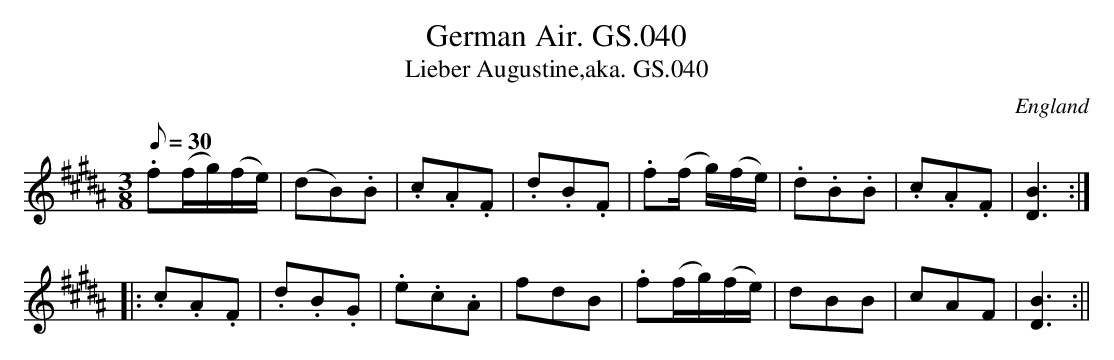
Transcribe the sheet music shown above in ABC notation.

X:1
T:German Air. GS.040
T:Lieber Augustine,aka. GS.040
M:3/8
L:1/8
Q:30
O:England
K:BB major
.f(f/2g/2)(f/2e/2) | (dB).B | .c.A.F | .d.B.F | .f(f/
2g/2)(f/2e/2) |.d.B.B |.c.A.F | [D3B3] :||:!
.c.A.F | .d.B.G | .e.c.A | fdB | .f(f/2g/2)(f/2e/2)
| dBB | cAF | [D3B3] :||
